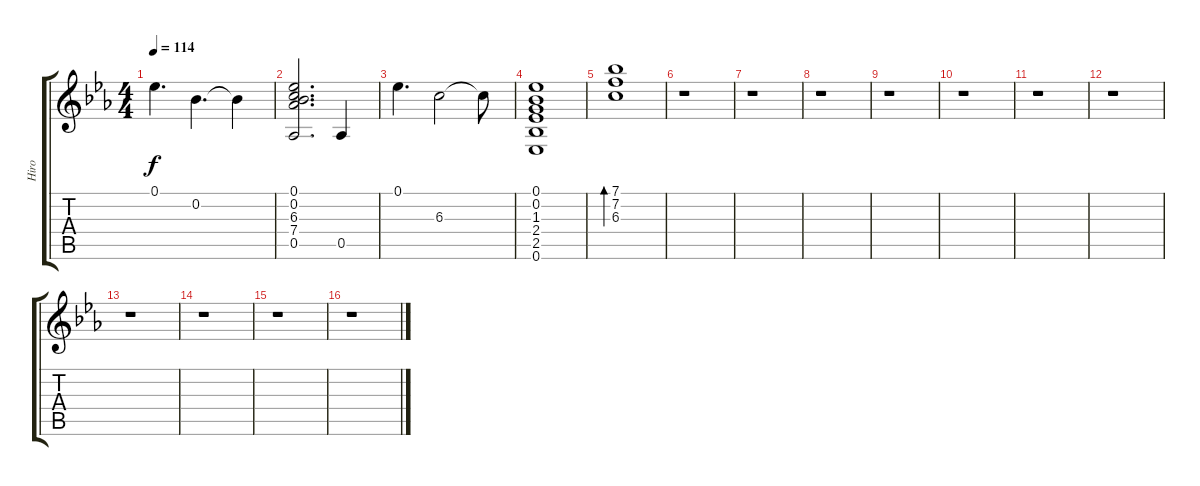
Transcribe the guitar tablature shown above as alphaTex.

\track ("Hiro" "Hiro") {instrument electricguitarclean}
\staff {score tabs}
\tuning (Eb4 Bb3 Gb3 Db3 Ab2 Eb2) {hide}
\ts (4 4)
\tempo 114
\clef g2
\ks eb
0.1.4{d dy f} 0.2.4{d} 0.2{t}.4 |
(0.1 0.2 6.3 7.4 0.5).2{d} 0.5.4 |
0.1.4{d} 6.3.2 6.3{t}.8 |
(0.1 0.2 1.3 2.4 2.5 0.6).1 |
(7.1 7.2 6.3).1{bd 120} |
r.1 |
r.1 |
r.1 |
r.1 |
r.1 |
r.1 |
r.1 |
r.1 |
r.1 |
r.1 |
r.1
